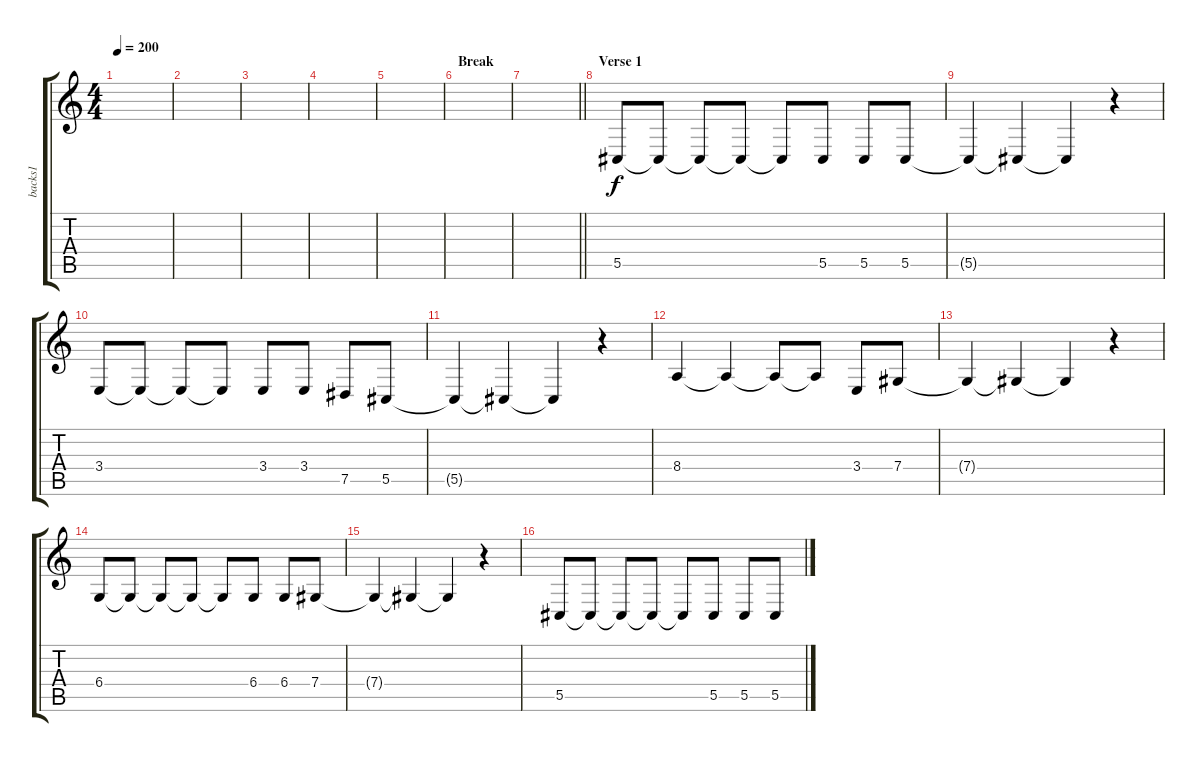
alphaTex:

\track ("backs1" "backs1") {instrument tenorsax}
\staff {score tabs}
\tuning (Eb4 Bb3 Gb3 Db3 Ab2 Eb2) {hide}
\ts (4 4)
\tempo 200
\clef g2
\ks c
|
|
|
|
|
\section ("" "Break")
|
\barLineRight lightlight
|
\section ("" "Verse 1")
5.5.8 5.5{t}.8 5.5{t}.8 5.5{t}.8 5.5{t}.8 5.5.8 5.5.8 5.5.8 |
5.5{t}.4 5.5{t}.4 5.5{t}.4 r.4 |
3.4.8 3.4{t}.8 3.4{t}.8 3.4{t}.8 3.4.8 3.4.8 7.5.8 5.5.8 |
5.5{t}.4 5.5{t}.4 5.5{t}.4 r.4 |
8.4.4 8.4{t}.4 8.4{t}.8 8.4{t}.8 3.4.8 7.4.8 |
7.4{t}.4 7.4{t}.4 7.4{t}.4 r.4 |
6.4.8 6.4{t}.8 6.4{t}.8 6.4{t}.8 6.4{t}.8 6.4.8 6.4.8 7.4.8 |
7.4{t}.4 7.4{t}.4 7.4{t}.4 r.4 |
5.5.8 5.5{t}.8 5.5{t}.8 5.5{t}.8 5.5{t}.8 5.5.8 5.5.8 5.5.8
